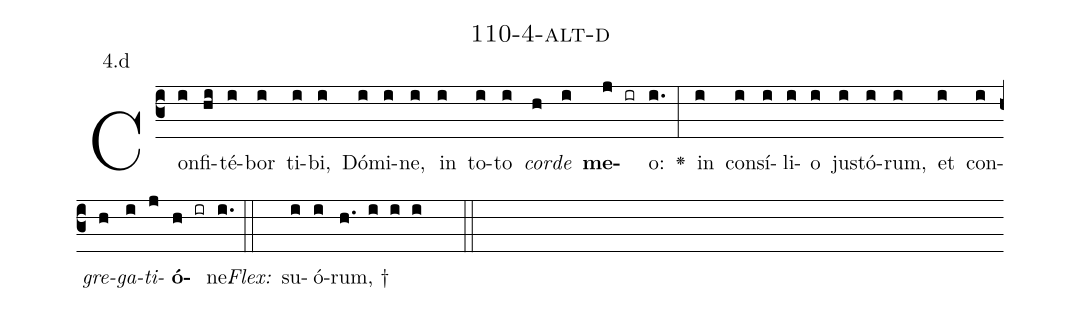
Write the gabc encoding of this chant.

name: 110-4-alt-d;
annotation: 4.d;
%%
(c3)Con(i)fi(hi)té(i)bor(i) ti(i)bi,(i) Dó(i)mi(i)ne,(i) in(i) to(i)to(i) <i>cor</i>(h)<i>de</i>(i) <b>me</b>(j ir)o:(i.) <v>\greheightstar</v>(:) in(i) con(i)sí(i)li(i)o(i) jus(i)tó(i)rum,(i) et(i) con(i)<i>gre</i>(h)<i>ga</i>(i)<i>ti</i>(j)<b>ó</b>(h ir)ne.(i.) (::)
<i>Flex:</i>()  su(i)ó(i)rum, †(h. i i i  ::)

%E(i) u(h) o(i) u(j) a(h) e.(i.) (::)
